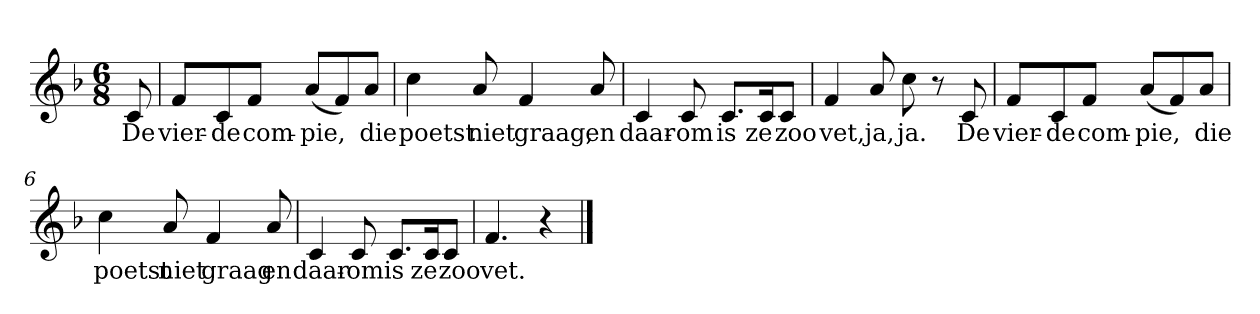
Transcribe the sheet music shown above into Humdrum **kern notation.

**kern	**text
*part1	*part1
*staff1	*staff1
*clefG2	*
*k[b-]	*
*F:	*
*M6/8	*
*MM120	*
=	=
8c	De
=1	=1
8f/L	vier-
8c/	-de
8f/J	com-
(8a/L	-pie,
8f/)	.
8a/J	die
=2	=2
4cc	poetst
8a	niet
4f	graag,
8a	en
=3	=3
4c	daar-
8c	-om
8.c/L	is
16c/K	ze
8c/J	zoo
=4	=4
4f	vet,
8a	ja,
8cc	ja.
8r	.
8c	De
=5	=5
8f/L	vier-
8c/	-de
8f/J	com-
(8a/L	-pie,
8f/)	.
8a/J	die
=6	=6
4cc	poetst
8a	niet
4f	graag
8a	en
=7	=7
4c	daar-
8c	-om
8.c/L	is
16c/K	ze
8c/J	zoo
=8	=8
4.f	vet.
4r	.
==	==
*-	*-
